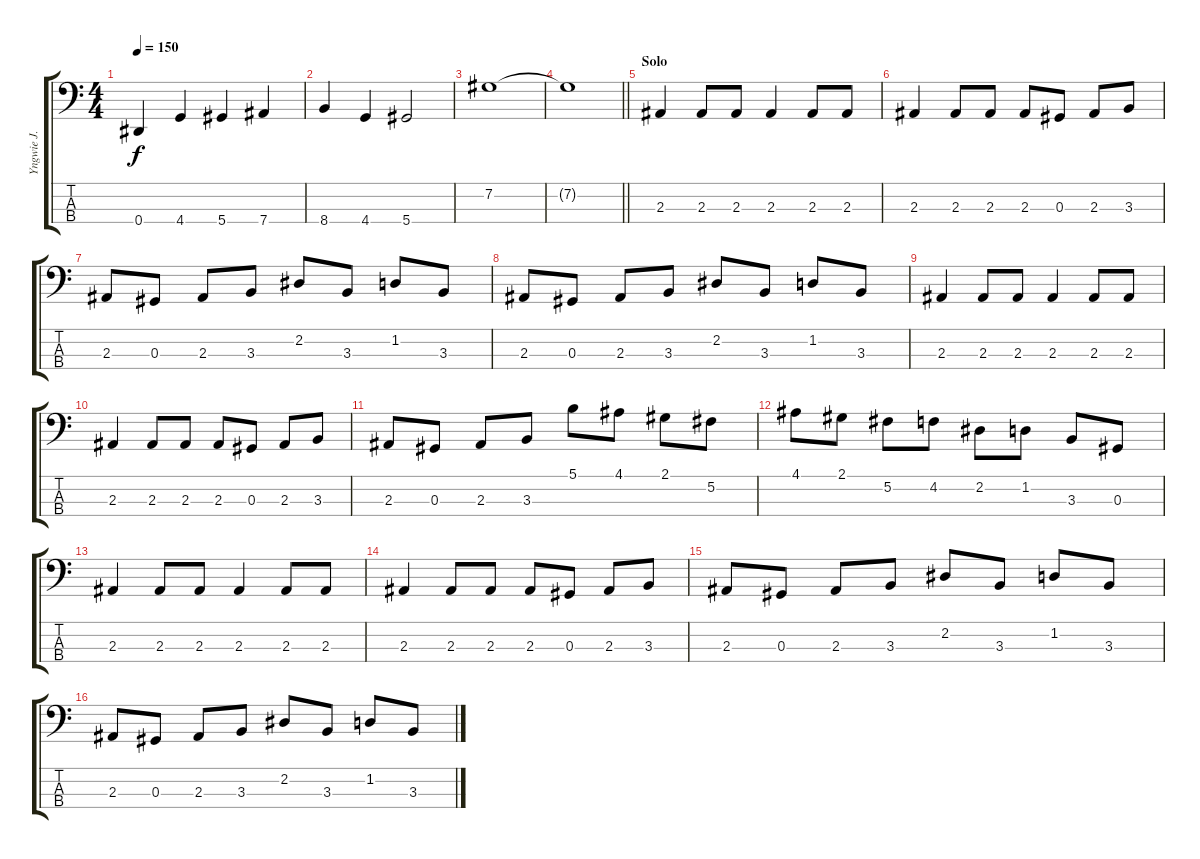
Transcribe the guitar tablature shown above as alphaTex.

\track ("Yngwie J. Malmsteen" "Yngwie J. ") {instrument electricbasspick}
\staff {score tabs}
\tuning (Gb2 Db2 Ab1 Eb1) {hide}
\ts (4 4)
\tempo 150
\clef f4
\ks c
0.4.4{dy f} 4.4.4 5.4.4 7.4.4 |
8.4.4 4.4.4 5.4.2 |
7.2.1 |
\barLineRight lightlight
7.2{t}.1 |
\section ("" "Solo")
2.3.4 2.3.8 2.3.8 2.3.4 2.3.8 2.3.8 |
2.3.4 2.3.8 2.3.8 2.3.8 0.3.8 2.3.8 3.3.8 |
2.3.8 0.3.8 2.3.8 3.3.8 2.2.8 3.3.8 1.2.8 3.3.8 |
2.3.8 0.3.8 2.3.8 3.3.8 2.2.8 3.3.8 1.2.8 3.3.8 |
2.3.4 2.3.8 2.3.8 2.3.4 2.3.8 2.3.8 |
2.3.4 2.3.8 2.3.8 2.3.8 0.3.8 2.3.8 3.3.8 |
2.3.8 0.3.8 2.3.8 3.3.8 5.1.8 4.1.8 2.1.8 5.2.8 |
4.1.8 2.1.8 5.2.8 4.2.8 2.2.8 1.2.8 3.3.8 0.3.8 |
2.3.4 2.3.8 2.3.8 2.3.4 2.3.8 2.3.8 |
2.3.4 2.3.8 2.3.8 2.3.8 0.3.8 2.3.8 3.3.8 |
2.3.8 0.3.8 2.3.8 3.3.8 2.2.8 3.3.8 1.2.8 3.3.8 |
2.3.8 0.3.8 2.3.8 3.3.8 2.2.8 3.3.8 1.2.8 3.3.8
